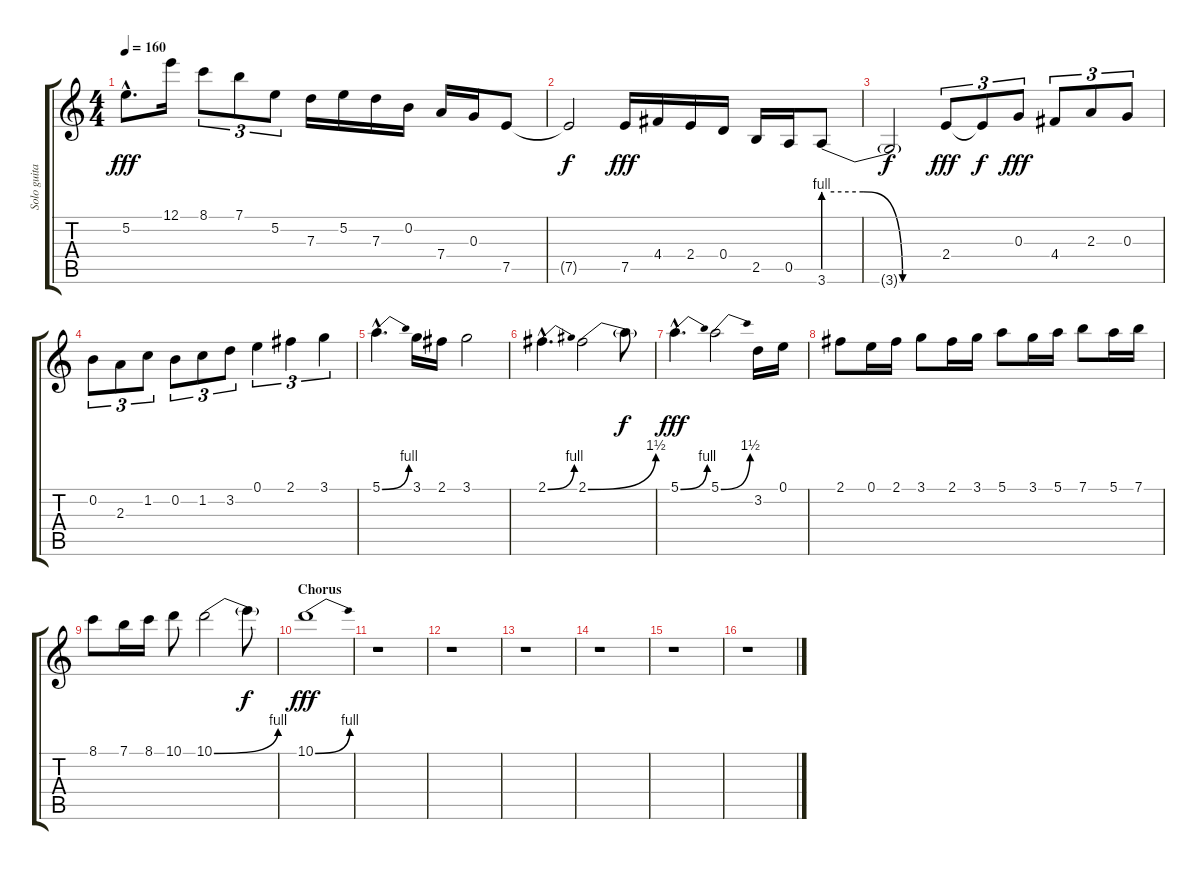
\track ("Solo guitar # 2" "Solo guita") {instrument distortionguitar}
\staff {score tabs}
\tuning (E4 B3 G3 D3 A2 E2) {hide}
\ts (4 4)
\tempo 160
\clef g2
\ks c
5.2{hac}.8{d dy fff} 12.1.16 8.1.8{tu (3 2)} 7.1.8{tu (3 2)} 5.2.8{tu (3 2)} 7.3.16 5.2.16 7.3.16 0.2.16 7.4.16 0.3.16 7.5.8 |
7.5{t}.2{dy f} 7.5.16{dy fff} 4.4.16 2.4.16 0.4.16 2.5.16 0.5.16 3.6{be (custom 0 4 20 4 40 0 60 0)}.8 |
3.6{t}.2{dy f} 2.4.8{tu (3 2) dy fff} 2.4{t}.8{tu (3 2) dy f} 0.3.8{tu (3 2) dy fff} 4.4.8{tu (3 2)} 2.3.8{tu (3 2)} 0.3.8{tu (3 2)} |
0.2.8{tu (3 2)} 2.3.8{tu (3 2)} 1.2.8{tu (3 2)} 0.2.8{tu (3 2)} 1.2.8{tu (3 2)} 3.2.8{tu (3 2)} 0.1.4{tu (3 2)} 2.1.4{tu (3 2)} 3.1.4{tu (3 2)} |
5.1{be (bend 0 0 60 4) hac}.4{d} 3.1.16 2.1.16 3.1.2 |
2.1{be (bend 0 0 60 4) hac}.4{d} 2.1{be (bend 0 0 60 6)}.2 2.1{t}.8{dy f} |
5.1{be (bend 0 0 60 4) hac}.4{d dy fff} 5.1{be (bend 0 0 60 6)}.2 3.2.16 0.1.16 |
2.1.8 0.1.16 2.1.16 3.1.8 2.1.16 3.1.16 5.1.8 3.1.16 5.1.16 7.1.8 5.1.16 7.1.16 |
8.1.8 7.1.16 8.1.16 10.1.8 10.1{be (bend 0 0 60 4)}.2 10.1{t}.8{dy f} |
\section ("" "Chorus")
10.1{be (bend 0 0 60 4)}.1{dy fff balance 8} |
r.1 |
r.1 |
r.1 |
r.1 |
r.1 |
r.1
